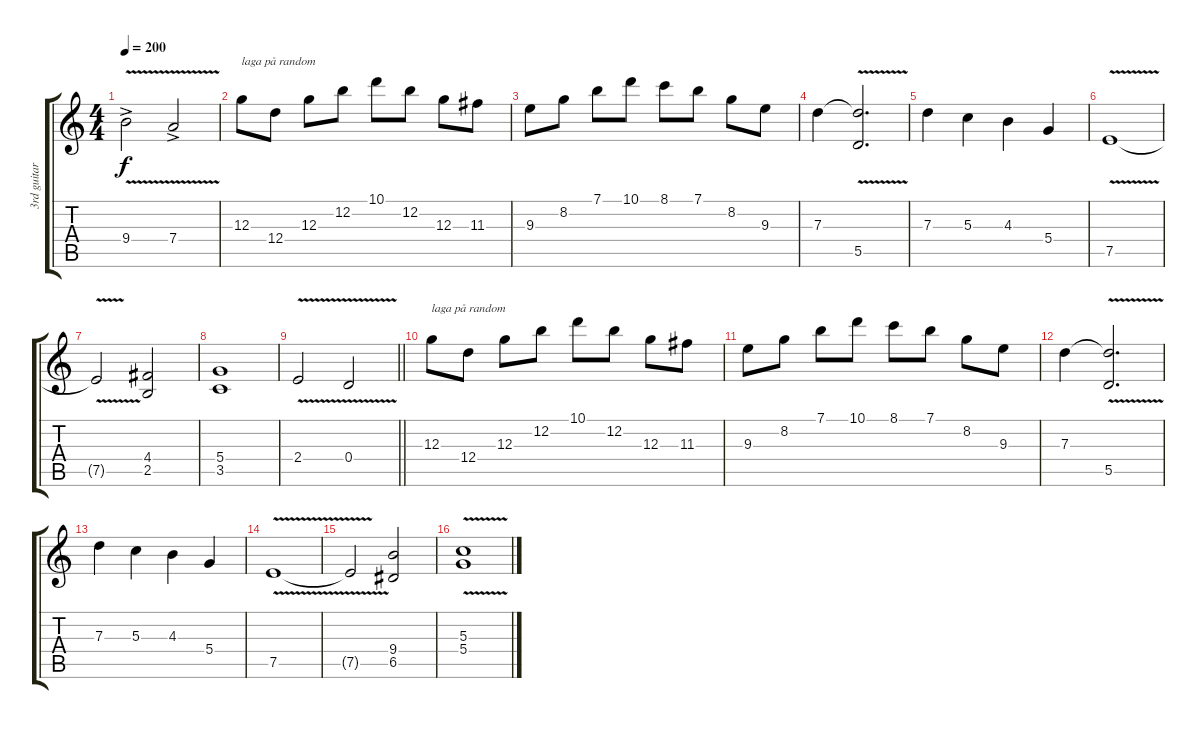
\track ("3rd guitar" "3rd guitar") {instrument distortionguitar}
\staff {score tabs}
\tuning (E4 B3 G3 D3 A2 E2) {hide}
\ts (4 4)
\tempo 200
\clef g2
\ks c
9.4{v ac}.2{dy f} 7.4{v ac}.2 |
12.3.8{txt "laga på random" volume 5 instrument overdrivenguitar} 12.4.8 12.3.8 12.2.8 10.1.8 12.2.8 12.3.8 11.3.8 |
9.3.8 8.2.8 7.1.8 10.1.8 8.1.8 7.1.8 8.2.8 9.3.8 |
7.3.4 (7.3{t} 5.5{v}).2{d} |
7.3.4{volume 8} 5.3.4 4.3.4 5.4.4 |
7.5{v}.1 |
7.5{v t}.2 (4.4 2.5).2 |
(5.4 3.5).1 |
\barLineRight lightlight
2.4{v}.2 0.4{v}.2 |
\section ("" "")
12.3.8{txt "laga på random" volume 4 instrument overdrivenguitar} 12.4.8 12.3.8 12.2.8 10.1.8 12.2.8 12.3.8 11.3.8 |
9.3.8 8.2.8 7.1.8 10.1.8 8.1.8 7.1.8 8.2.8 9.3.8 |
7.3.4 (7.3{t} 5.5{v}).2{d} |
7.3.4{volume 8} 5.3.4 4.3.4 5.4.4 |
7.5{v}.1 |
7.5{v t}.2 (9.4 6.5).2 |
(5.3{v} 5.4).1
